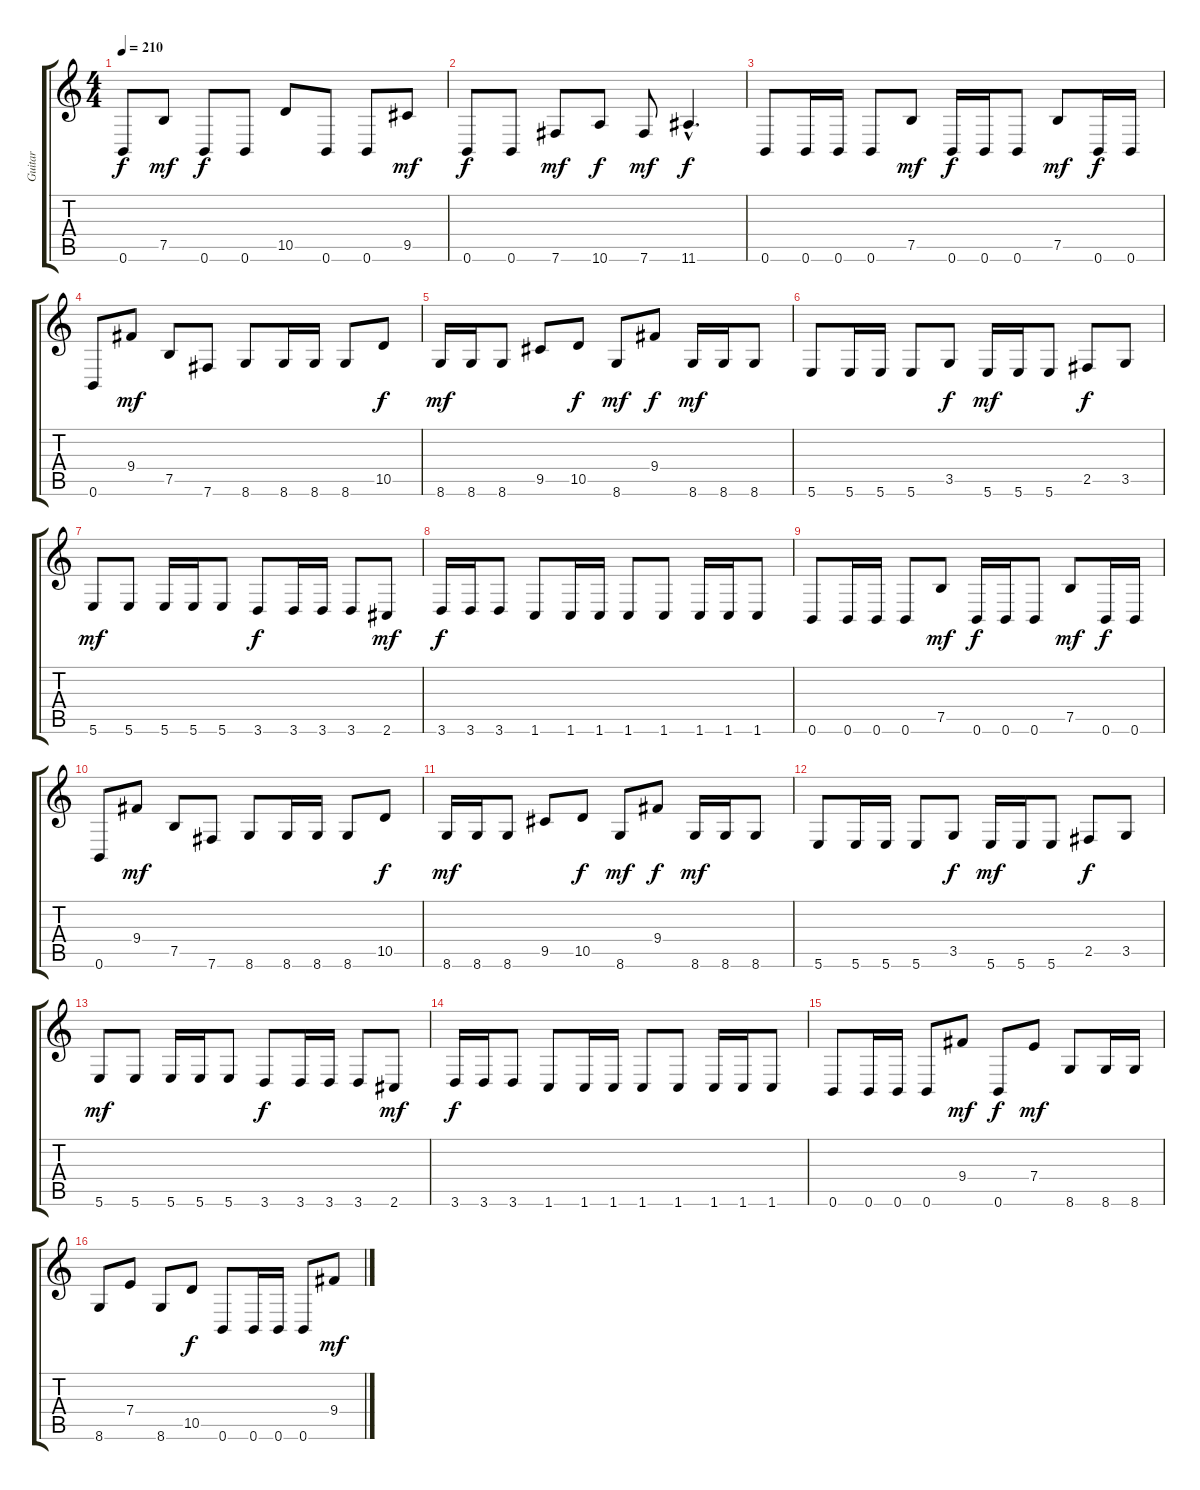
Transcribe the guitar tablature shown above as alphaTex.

\track ("Guitar" "Guitar") {instrument overdrivenguitar}
\staff {score tabs}
\tuning (B3 Gb3 D3 A2 E2 B1) {hide}
\ts (4 4)
\tempo 210
\clef g2
\ks c
0.6.8{dy f} 7.5.8{dy mf} 0.6.8{dy f} 0.6.8 10.5.8 0.6.8 0.6.8 9.5.8{dy mf} |
0.6.8{dy f} 0.6.8 7.6.8{dy mf} 10.6.8{dy f} 7.6.8{dy mf} 11.6{hac}.4{d dy f} |
0.6.8 0.6.16 0.6.16 0.6.8 7.5.8{dy mf} 0.6.16{dy f} 0.6.16 0.6.8 7.5.8{dy mf} 0.6.16{dy f} 0.6.16 |
0.6.8 9.4.8{dy mf} 7.5.8 7.6.8 8.6.8 8.6.16 8.6.16 8.6.8 10.5.8{dy f} |
8.6.16{dy mf} 8.6.16 8.6.8 9.5.8 10.5.8{dy f} 8.6.8{dy mf} 9.4.8{dy f} 8.6.16{dy mf} 8.6.16 8.6.8 |
5.6.8 5.6.16 5.6.16 5.6.8 3.5.8{dy f} 5.6.16{dy mf} 5.6.16 5.6.8 2.5.8{dy f} 3.5.8 |
5.6.8{dy mf} 5.6.8 5.6.16 5.6.16 5.6.8 3.6.8{dy f} 3.6.16 3.6.16 3.6.8 2.6.8{dy mf} |
3.6.16{dy f} 3.6.16 3.6.8 1.6.8 1.6.16 1.6.16 1.6.8 1.6.8 1.6.16 1.6.16 1.6.8 |
0.6.8 0.6.16 0.6.16 0.6.8 7.5.8{dy mf} 0.6.16{dy f} 0.6.16 0.6.8 7.5.8{dy mf} 0.6.16{dy f} 0.6.16 |
0.6.8 9.4.8{dy mf} 7.5.8 7.6.8 8.6.8 8.6.16 8.6.16 8.6.8 10.5.8{dy f} |
8.6.16{dy mf} 8.6.16 8.6.8 9.5.8 10.5.8{dy f} 8.6.8{dy mf} 9.4.8{dy f} 8.6.16{dy mf} 8.6.16 8.6.8 |
5.6.8 5.6.16 5.6.16 5.6.8 3.5.8{dy f} 5.6.16{dy mf} 5.6.16 5.6.8 2.5.8{dy f} 3.5.8 |
5.6.8{dy mf} 5.6.8 5.6.16 5.6.16 5.6.8 3.6.8{dy f} 3.6.16 3.6.16 3.6.8 2.6.8{dy mf} |
3.6.16{dy f} 3.6.16 3.6.8 1.6.8 1.6.16 1.6.16 1.6.8 1.6.8 1.6.16 1.6.16 1.6.8 |
0.6.8 0.6.16 0.6.16 0.6.8 9.4.8{dy mf} 0.6.8{dy f} 7.4.8{dy mf} 8.6.8 8.6.16 8.6.16 |
8.6.8 7.4.8 8.6.8 10.5.8{dy f} 0.6.8 0.6.16 0.6.16 0.6.8 9.4.8{dy mf}
